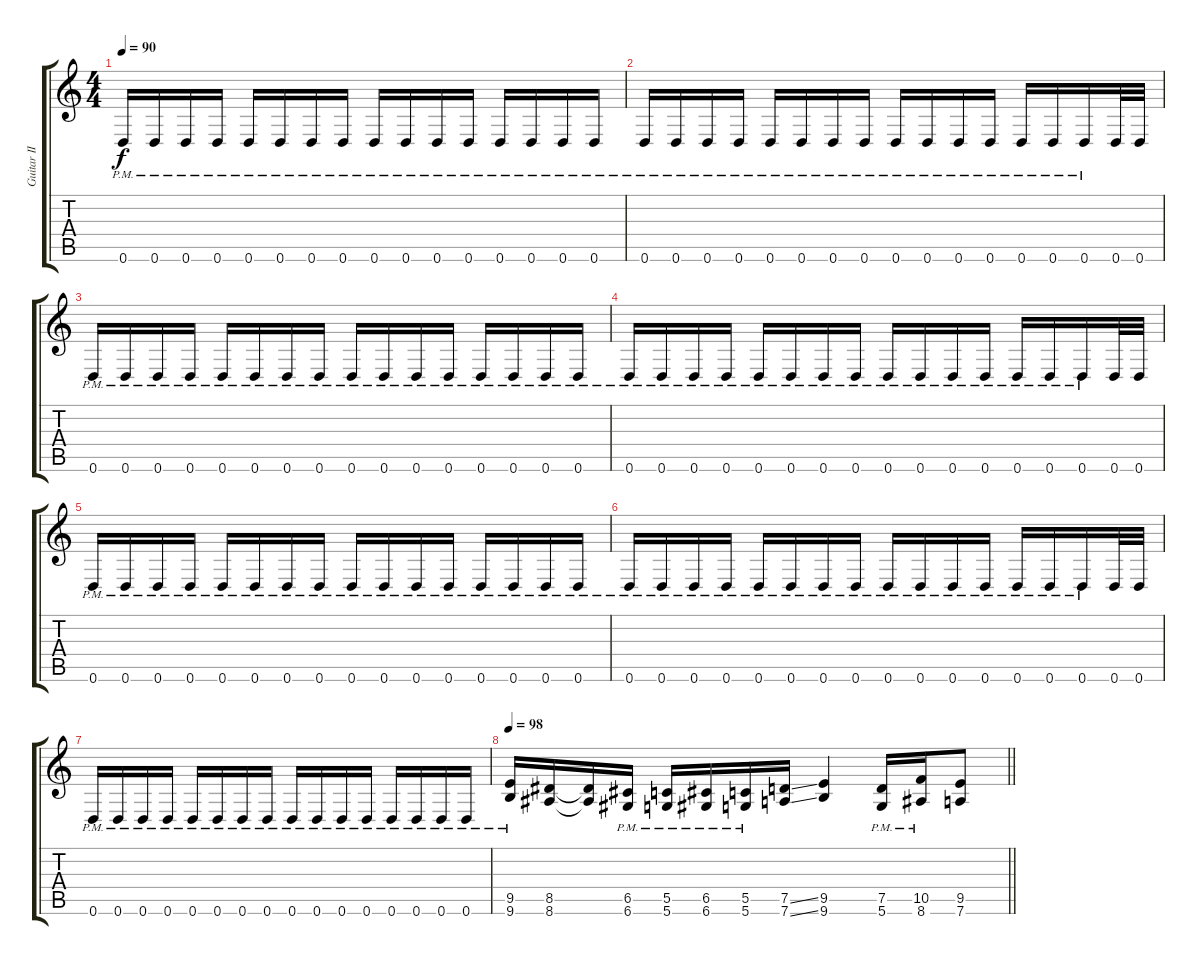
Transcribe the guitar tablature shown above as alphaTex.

\track ("Guitar II" "Guitar II") {instrument overdrivenguitar}
\staff {score tabs}
\tuning (D4 A3 F3 C3 G2 D2) {hide}
\ts (4 4)
\tempo 90
\clef g2
\ks c
0.6{pm}.16{dy f} 0.6{pm}.16 0.6{pm}.16 0.6{pm}.16 0.6{pm}.16 0.6{pm}.16 0.6{pm}.16 0.6{pm}.16 0.6{pm}.16 0.6{pm}.16 0.6{pm}.16 0.6{pm}.16 0.6{pm}.16 0.6{pm}.16 0.6{pm}.16 0.6{pm}.16 |
0.6{pm}.16 0.6{pm}.16 0.6{pm}.16 0.6{pm}.16 0.6{pm}.16 0.6{pm}.16 0.6{pm}.16 0.6{pm}.16 0.6{pm}.16 0.6{pm}.16 0.6{pm}.16 0.6{pm}.16 0.6{pm}.16 0.6{pm}.16 0.6{pm}.16 0.6.32 0.6.32 |
0.6{pm}.16 0.6{pm}.16 0.6{pm}.16 0.6{pm}.16 0.6{pm}.16 0.6{pm}.16 0.6{pm}.16 0.6{pm}.16 0.6{pm}.16 0.6{pm}.16 0.6{pm}.16 0.6{pm}.16 0.6{pm}.16 0.6{pm}.16 0.6{pm}.16 0.6{pm}.16 |
0.6{pm}.16 0.6{pm}.16 0.6{pm}.16 0.6{pm}.16 0.6{pm}.16 0.6{pm}.16 0.6{pm}.16 0.6{pm}.16 0.6{pm}.16 0.6{pm}.16 0.6{pm}.16 0.6{pm}.16 0.6{pm}.16 0.6{pm}.16 0.6{pm}.16 0.6.32 0.6.32 |
0.6{pm}.16 0.6{pm}.16 0.6{pm}.16 0.6{pm}.16 0.6{pm}.16 0.6{pm}.16 0.6{pm}.16 0.6{pm}.16 0.6{pm}.16 0.6{pm}.16 0.6{pm}.16 0.6{pm}.16 0.6{pm}.16 0.6{pm}.16 0.6{pm}.16 0.6{pm}.16 |
0.6{pm}.16 0.6{pm}.16 0.6{pm}.16 0.6{pm}.16 0.6{pm}.16 0.6{pm}.16 0.6{pm}.16 0.6{pm}.16 0.6{pm}.16 0.6{pm}.16 0.6{pm}.16 0.6{pm}.16 0.6{pm}.16 0.6{pm}.16 0.6{pm}.16 0.6.32 0.6.32 |
0.6{pm}.16 0.6{pm}.16 0.6{pm}.16 0.6{pm}.16 0.6{pm}.16 0.6{pm}.16 0.6{pm}.16 0.6{pm}.16 0.6{pm}.16 0.6{pm}.16 0.6{pm}.16 0.6{pm}.16 0.6{pm}.16 0.6{pm}.16 0.6{pm}.16 0.6{pm}.16 |
\tempo 98
\barLineRight lightlight
(9.5{pm} 9.6{pm}).16 (8.5 8.6).16 (8.5{t} 8.6{t}).16 (6.5{pm} 6.6{pm}).16 (5.5{pm} 5.6{pm}).16 (6.5{pm} 6.6{pm}).16 (5.5{pm} 5.6{pm}).16 (7.5{ss} 7.6{ss}).16 (9.5 9.6).4 (7.5{pm} 5.6{pm}).16 (10.5{pm} 8.6{pm}).16 (9.5 7.6).8
